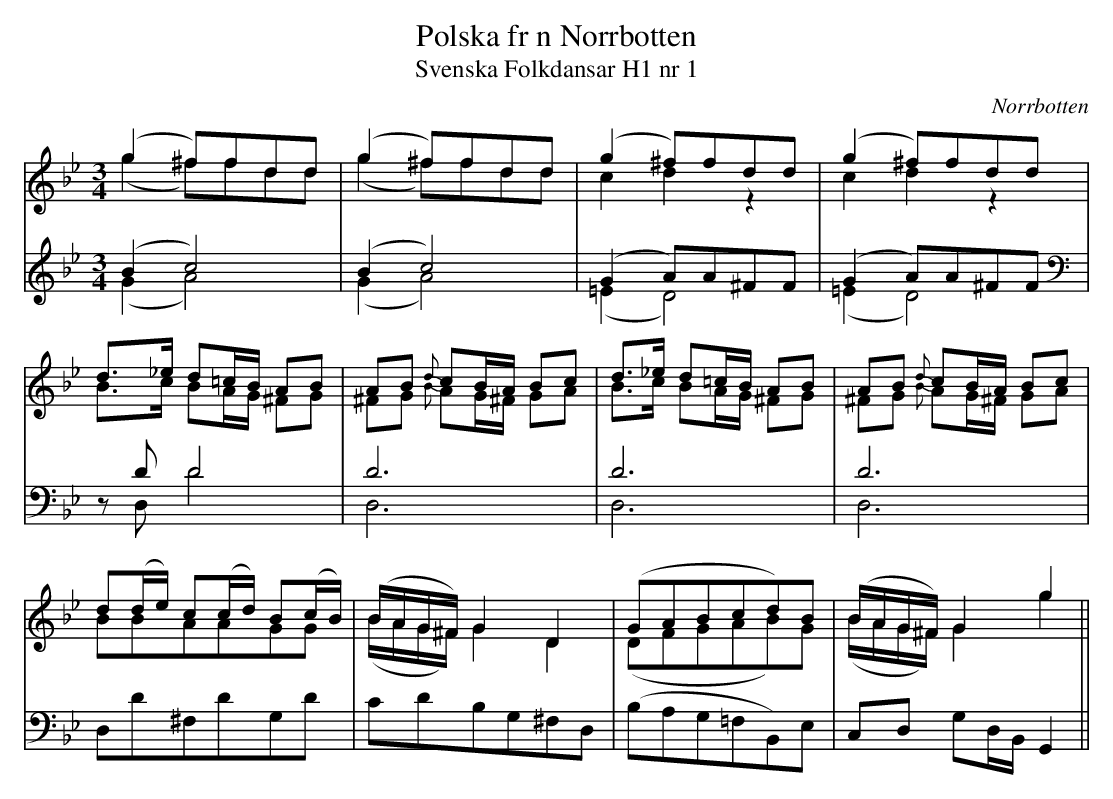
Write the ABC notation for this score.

X:1
T:Polska fr n Norrbotten
T:Svenska Folkdansar H1 nr 1
M:3/4
L:1/8
O:Norrbotten
V:1
V:2 merge
V:3
V:4 merge
K:Bb
V:1
(g2^f)fdd | (g2^f)fdd | (g2^f)fdd | (g2^f)fdd |
V:2
(g2^f)fdd | (g2^f)fdd | c2d2z2 | c2d2z2 |
V:3
(B2c4) | (B2c4) | (G2A)A^FF | (G2A)A^FF |
V:4
(G2A4) | (G2A4) | (=E2D4) | (=E2D4) |
V:1
d>_e d=c/B/ AB | AB {d}cB/A/ Bc | d>_e d=c/B/ AB | AB {d}cB/A/ Bc |
V:2
B>c BA/G/ ^FG | ^FG {B}AG/^F/ GA | B>c BA/G/ ^FG | ^FG {B}AG/^F/ GA |
V:3 clef bass
zDD4 | D6 | D6 | D6 |
V:4 clef bass
zD,D4 | D,6 | D,6 | D,6 |
V:1
d(d/e/) c(c/d/) B(c/B/) | (B/A/G/^F/) G2D2 | (GABcd)B | (B/A/G/^F/) G2g2 ||
V:2
BBAAGG | (B/A/G/^F/) G2D2 | (DFGAB)G | (B/A/G/^F/) G2g2 ||
V:3
D,D^F,DG,D | CDB,G,^F,D, | (B,A,G,=F,B,,)E, | C,D, G,D,/B,,/G,,2 ||
